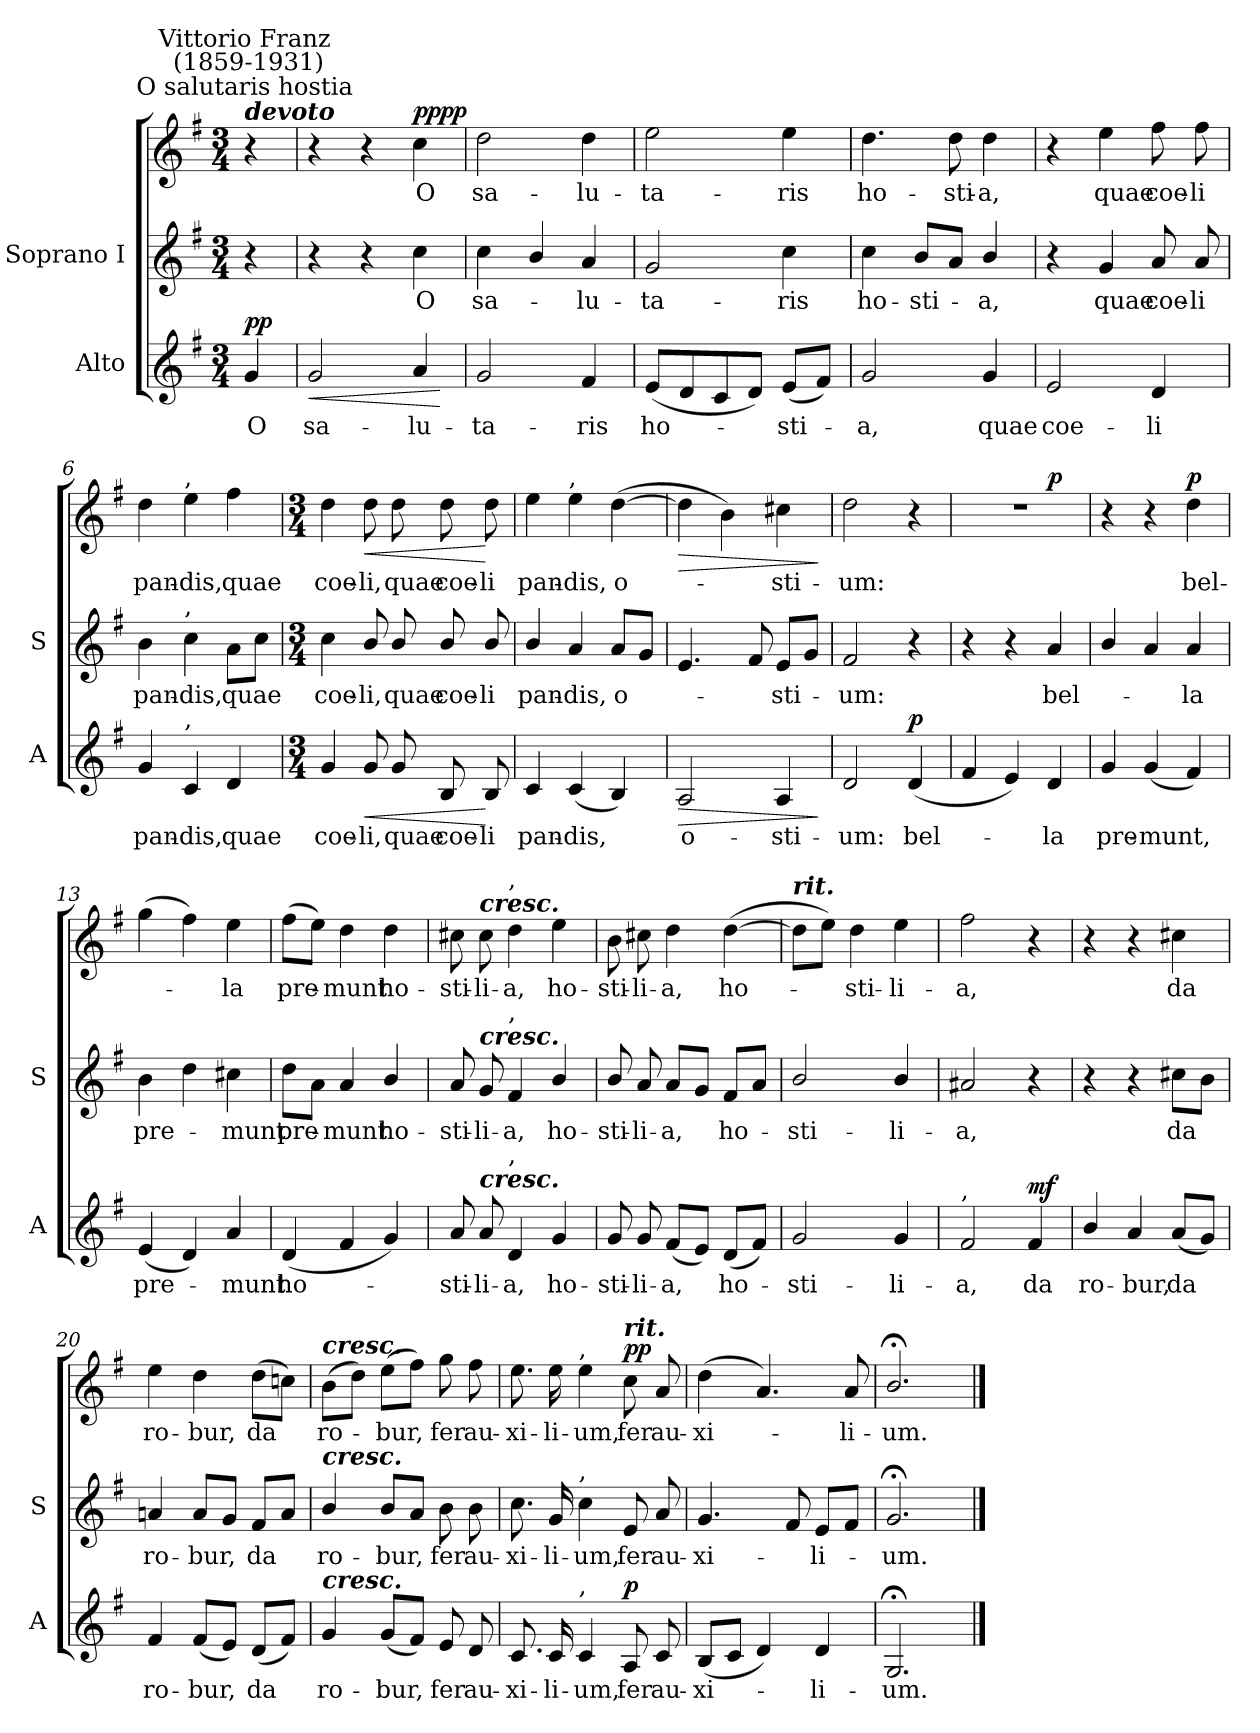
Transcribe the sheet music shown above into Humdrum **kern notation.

**kern	**text	**dynam	**kern	**text	**kern	**text	**dynam
*part2	*part2	*part2	*part1	*part1	*part1	*part1	*part1
*staff3	*staff3	*staff3	*staff2	*staff2	*staff1	*staff1	*staff1/2
*I"Alto	*	*	*I"Soprano I	*	*	*	*
*I'A	*	*	*I'S	*	*	*	*
*clefG2	*	*	*clefG2	*	*clefG2	*	*
*k[f#]	*	*	*k[f#]	*	*k[f#]	*	*
*G:	*	*	*G:	*	*G:	*	*
*M3/4	*	*	*M3/4	*	*M3/4	*	*
=	=	=	=	=	=	=	=
!	!	!	!	!	!LO:TX:a:Bi:t=devoto	!	!
!	!	!	!	!	!LO:TX:a:cj:t=O salutaris hostia	!	!
!	!	!	!	!	!LO:TX:a:cj:t=Vittorio Franz\n (1859-1931)	!	!
!	!LO:LY:b	!LO:DY:b	!	!	!	!	!
4g	O	pp	4r	.	4r	.	.
=1	=1	=1	=1	=1	=1	=1	=1
!	!LO:LY:b	!LO:HP:b	!	!	!	!	!
2g	sa-	<	4r	.	4r	.	.
.	.	.	4r	.	4r	.	.
!	!LO:LY:b	!	!	!LO:LY:b	!	!LO:LY:b	!LO:DY:b=2
!	!	!	!	!	!	!	!LO:DY:n=1:b
4a	-lu-	.	4cc	O	4cc	O	pp pp
.	.	[	.	.	.	.	.
=2	=2	=2	=2	=2	=2	=2	=2
!	!LO:LY:b	!	!	!LO:LY:b	!	!LO:LY:b	!
2g	-ta-	.	4cc	-sa-	2dd	sa-	.
.	.	.	4b/	.	.	.	.
!	!LO:LY:b	!	!	!LO:LY:b	!	!LO:LY:b	!
4f#	-ris	.	4a	lu-	4dd	-lu-	.
=3	=3	=3	=3	=3	=3	=3	=3
!	!LO:LY:b	!	!	!LO:LY:b	!	!LO:LY:b	!
(<8eL	ho-	.	2g	ta-	2ee	-ta-	.
8d	.	.	.	.	.	.	.
8c	.	.	.	.	.	.	.
8dJ)	.	.	.	.	.	.	.
!	!LO:LY:b	!	!	!LO:LY:b	!	!LO:LY:b	!
(<8eL	sti-	.	4cc	-ris	4ee	-ris	.
8f#J)	.	.	.	.	.	.	.
=4	=4	=4	=4	=4	=4	=4	=4
!	!LO:LY:b	!	!	!LO:LY:b	!	!LO:LY:b	!
2g	a,	.	4cc	ho-	4.dd	ho-	.
!	!	!	!	!LO:LY:b	!	!	!
.	.	.	8bL	-sti-	.	.	.
!	!	!	!	!	!	!LO:LY:b	!
.	.	.	8aJ	.	8dd	-sti-	.
!	!LO:LY:b	!	!	!LO:LY:b	!	!LO:LY:b	!
4g	quae	.	4b/	a,	4dd	-a,	.
=5	=5	=5	=5	=5	=5	=5	=5
!	!LO:LY:b	!	!	!	!	!	!
2e	coe-	.	4r	.	4r	.	.
!	!	!	!	!LO:LY:b	!	!LO:LY:b	!
.	.	.	4g	quae	4ee	quae	.
!	!LO:LY:b	!	!	!LO:LY:b	!	!LO:LY:b	!
4d	-li	.	8a	coe-	8ff#	coe-	.
!	!	!	!	!LO:LY:b	!	!LO:LY:b	!
.	.	.	8a	-li	8ff#	-li	.
=6	=6	=6	=6	=6	=6	=6	=6
!	!LO:LY:b	!	!	!LO:LY:b	!	!LO:LY:b	!
4g	pan-	.	4b	pan-	4dd	pan-	.
!	!	!	!	!	!LO:TX:a:t=,	!	!
!	!	!	!LO:TX:a:t=,	!	!	!	!
!LO:TX:a:t=,	!	!	!	!	!	!	!
!	!LO:LY:b	!	!	!LO:LY:b	!	!LO:LY:b	!
4c	-dis,	.	4cc	-dis,	4ee	-dis,	.
!	!LO:LY:b	!	!	!LO:LY:b	!	!LO:LY:b	!
4d	quae	.	8aL	quae	4ff#	quae	.
.	.	.	8ccJ	.	.	.	.
!!LO:LB:g=z
=7	=7	=7	=7	=7	=7	=7	=7
*M3/4	*	*	*M3/4	*	*M3/4	*	*
!	!LO:LY:b	!	!	!LO:LY:b	!	!LO:LY:b	!
4g	coe-	.	4cc	coe-	4dd	coe-	.
!	!LO:LY:b	!LO:HP:b	!	!LO:LY:b	!	!LO:LY:b	!LO:HP:b
8g	-li,	<	8b/	-li,	8dd	-li,	<
!	!LO:LY:b	!	!	!LO:LY:b	!	!LO:LY:b	!
8g	quae	.	8b/	quae	8dd	quae	.
!	!LO:LY:b	!	!	!LO:LY:b	!	!LO:LY:b	!
8B	coe-	.	8b/	coe-	8dd	coe-	.
!	!LO:LY:b	!	!	!LO:LY:b	!	!LO:LY:b	!
8B	-li	[	8b/	-li	8dd	-li	[
=8	=8	=8	=8	=8	=8	=8	=8
!	!LO:LY:b	!	!	!LO:LY:b	!	!LO:LY:b	!
4c	pan-	.	4b/	pan-	4ee	pan-	.
!	!	!	!	!	!LO:TX:a:t=,	!	!
!	!LO:LY:b	!	!	!LO:LY:b	!	!LO:LY:b	!
(<4c	-dis,	.	4a	-dis,	4ee	-dis,	.
!	!	!	!	!LO:LY:b	!	!LO:LY:b	!
4B)	.	.	8aL	o-	(>[4dd	o-	.
.	.	.	8gJ	.	.	.	.
=9	=9	=9	=9	=9	=9	=9	=9
!	!LO:LY:b	!LO:HP:b	!	!	!	!	!LO:HP:b
2A	o-	>	4.e	.	4dd]	.	>
.	.	.	.	.	4b)	.	.
.	.	.	8f#	.	.	.	.
!	!LO:LY:b	!	!	!LO:LY:b	!	!LO:LY:b	!
4A	-sti-	.	8eL	-sti-	4cc#X	sti-	.
.	.	.	8gJ	.	.	.	.
.	.	]	.	.	.	.	]
=10	=10	=10	=10	=10	=10	=10	=10
!	!LO:LY:b	!	!	!LO:LY:b	!	!LO:LY:b	!
2d	-um:	.	2f#	um:	2dd	um:	.
!	!LO:LY:b	!LO:DY:b	!	!	!	!	!
(<4d	bel-	p	4r	.	4r	.	.
=11	=11	=11	=11	=11	=11	=11	=11
!	!	!	!	!	!LO:N:vis=1	!	!
4f#	.	.	4r	.	2.r	.	.
4e)	.	.	4r	.	.	.	.
!	!LO:LY:b	!	!	!LO:LY:b	!	!	!LO:DY:b=2
4d	la	.	4a	bel-	.	.	p
=12	=12	=12	=12	=12	=12	=12	=12
!	!LO:LY:b	!	!	!	!	!	!
4g	pre-	.	4b/	.	4r	.	.
!	!LO:LY:b	!	!	!	!	!	!
(<4g	-munt,	.	4a	.	4r	.	.
!	!	!	!	!LO:LY:b	!	!LO:LY:b	!LO:DY:b
4f#)	.	.	4a	la	(<4dd	bel-	p
!!LO:LB:g=z
=13	=13	=13	=13	=13	=13	=13	=13
!	!LO:LY:b	!	!	!LO:LY:b	!	!	!
(<4e	pre-	.	4b	pre-	(>4gg	.	.
4d)	.	.	4dd	.	4ff#)	.	.
!	!LO:LY:b	!	!	!LO:LY:b	!	!LO:LY:b	!
4a	munt	.	4cc#X	munt	4ee	la	.
=14	=14	=14	=14	=14	=14	=14	=14
!	!LO:LY:b	!	!	!LO:LY:b	!	!LO:LY:b	!
(<4d	ho-	.	8ddL	-pre-	(>8ff#L	pre-	.
.	.	.	8aJ	.	8eeJ)	.	.
!	!	!	!	!LO:LY:b	!	!LO:LY:b	!
4f#	.	.	4a	munt	4dd	munt	.
!	!	!	!	!LO:LY:b	!	!LO:LY:b	!
4g)	.	.	4b/	ho-	4dd	ho-	.
=15	=15	=15	=15	=15	=15	=15	=15
!	!LO:LY:b	!	!	!LO:LY:b	!	!LO:LY:b	!
8a	sti-	.	8a	-sti-	8cc#X	-sti-	.
!	!	!	!	!	!LO:TX:a:Bi:t=cresc.	!	!
!	!	!	!LO:TX:a:Bi:t=cresc.	!	!	!	!
!LO:TX:a:Bi:t=cresc.	!	!	!	!	!	!	!
!	!LO:LY:b	!	!	!LO:LY:b	!	!LO:LY:b	!
8a	-li-	.	8g	-li-	8cc#	-li-	.
!	!	!	!	!	!LO:TX:a:t=,	!	!
!	!	!	!LO:TX:a:t=,	!	!	!	!
!LO:TX:a:t=,	!	!	!	!	!	!	!
!	!LO:LY:b	!	!	!LO:LY:b	!	!LO:LY:b	!
4d	-a,	.	4f#	-a,	4dd	-a,	.
!	!LO:LY:b	!	!	!LO:LY:b	!	!LO:LY:b	!
4g	ho-	.	4b/	ho-	4ee	ho-	.
=16	=16	=16	=16	=16	=16	=16	=16
!	!LO:LY:b	!	!	!LO:LY:b	!	!LO:LY:b	!
8g	-sti-	.	8b/	sti-	8b	-sti-	.
!	!LO:LY:b	!	!	!LO:LY:b	!	!LO:LY:b	!
8g	-li-	.	8a	-li-	8cc#X	-li-	.
!	!LO:LY:b	!	!	!LO:LY:b	!	!LO:LY:b	!
(<8f#L	-a,	.	8aL	-a,	4dd	-a,	.
8eJ)	.	.	8gJ)	.	.	.	.
!	!LO:LY:b	!	!	!LO:LY:b	!	!LO:LY:b	!
(<8dL	ho-	.	8f#L	ho-	(>[4dd	ho-	.
8f#J)	.	.	8aJ	.	.	.	.
=17	=17	=17	=17	=17	=17	=17	=17
!	!	!	!	!	!LO:TX:a:Bi:t=rit.	!	!
!	!LO:LY:b	!	!	!LO:LY:b	!	!	!
2g	sti-	.	2b/	-sti-	8ddL]	.	.
.	.	.	.	.	8eeJ)	.	.
!	!	!	!	!	!	!LO:LY:b	!
.	.	.	.	.	4dd	sti-	.
!	!LO:LY:b	!	!	!LO:LY:b	!	!LO:LY:b	!
4g	-li-	.	4b/	-li-	4ee	-li-	.
=18	=18	=18	=18	=18	=18	=18	=18
!LO:TX:a:t=,	!	!	!	!	!	!	!
!	!LO:LY:b	!	!	!LO:LY:b	!	!LO:LY:b	!
2f#	-a,	.	2a#X	a,	2ff#	-a,	.
!	!LO:LY:b	!LO:DY:b	!	!	!	!	!
4f#	da	mf	4r	.	4r	.	.
=19	=19	=19	=19	=19	=19	=19	=19
!	!LO:LY:b	!	!	!	!	!	!
4b/	ro-	.	4r	.	4r	.	.
!	!LO:LY:b	!	!	!	!	!	!
4a	-bur,	.	4r	.	4r	.	.
!	!LO:LY:b	!	!	!LO:LY:b	!	!LO:LY:b	!LO:DY:b=2
!	!	!	!	!	!	!	!LO:DY:n=1:b
(<8aL	da	.	8cc#XL	da	4cc#X	da	mf mf
8gJ)	.	.	8bJ	.	.	.	.
!!LO:LB:g=z
=20	=20	=20	=20	=20	=20	=20	=20
!	!LO:LY:b	!	!	!LO:LY:b	!	!LO:LY:b	!
4f#	ro-	.	4an	ro-	4ee	ro-	.
!	!LO:LY:b	!	!	!LO:LY:b	!	!LO:LY:b	!
(<8f#L	-bur,	.	8aL	-bur,	4dd	-bur,	.
8eJ)	.	.	8gJ	.	.	.	.
!	!LO:LY:b	!	!	!LO:LY:b	!	!LO:LY:b	!
(<8dL	da	.	8f#L	da	(>8ddL	da	.
8f#J)	.	.	8aJ	.	8ccnJ)	.	.
=21	=21	=21	=21	=21	=21	=21	=21
!	!	!	!	!	!LO:TX:a:Bi:t=cresc.	!	!
!	!	!	!LO:TX:a:Bi:t=cresc.	!	!	!	!
!LO:TX:a:Bi:t=cresc.	!	!	!	!	!	!	!
!	!LO:LY:b	!	!	!LO:LY:b	!	!LO:LY:b	!
4g	ro-	.	4b/	-ro-	(>8bL	ro-	.
.	.	.	.	.	8ddJ)	.	.
!	!LO:LY:b	!	!	!LO:LY:b	!	!LO:LY:b	!
(<8gL	-bur,	.	8b/L	-bur,	(>8eeL	bur,	.
8f#J)	.	.	8aJ	.	8ff#J)	.	.
!	!LO:LY:b	!	!	!LO:LY:b	!	!LO:LY:b	!
8e	fer	.	8b	fer	8gg	fer	.
!	!LO:LY:b	!	!	!LO:LY:b	!	!LO:LY:b	!
8d	au-	.	8b	au-	8ff#	au-	.
=22	=22	=22	=22	=22	=22	=22	=22
!	!LO:LY:b	!	!	!LO:LY:b	!	!LO:LY:b	!
8.c	-xi-	.	8.cc	-xi-	8.ee	-xi-	.
!	!LO:LY:b	!	!	!LO:LY:b	!	!LO:LY:b	!
16c	-li-	.	16g	-li-	16ee	-li-	.
!	!	!	!	!	!LO:TX:a:t=,	!	!
!	!	!	!LO:TX:a:t=,	!	!	!	!
!LO:TX:a:t=,	!	!	!	!	!	!	!
!	!LO:LY:b	!	!	!LO:LY:b	!	!LO:LY:b	!
4c	-um,	.	4cc	-um,	4ee	-um,	.
!	!	!	!	!	!LO:TX:a:Bi:t=rit.	!	!
!	!LO:LY:b	!LO:DY:b	!	!LO:LY:b	!	!LO:LY:b	!LO:DY:b=2
!	!	!	!	!	!	!	!LO:DY:n=1:b
8A	fer	p	8e	fer	8cc	fer	p p
!	!LO:LY:b	!	!	!LO:LY:b	!	!LO:LY:b	!
8c	au-	.	8a	au-	8a	au-	.
=23	=23	=23	=23	=23	=23	=23	=23
!	!LO:LY:b	!	!	!LO:LY:b	!	!LO:LY:b	!
(<8BL	-xi-	.	4.g	-xi-	(<4dd	-xi-	.
8cJ	.	.	.	.	.	.	.
4d)	.	.	.	.	4.a)	.	.
.	.	.	8f#	.	.	.	.
!	!LO:LY:b	!	!	!LO:LY:b	!	!	!
4d	li-	.	8eL	li-	.	.	.
!	!	!	!	!	!	!LO:LY:b	!
.	.	.	8f#J	.	8a	li-	.
=24	=24	=24	=24	=24	=24	=24	=24
!	!LO:LY:b	!	!	!LO:LY:b	!	!LO:LY:b	!
2.G;<	-um.	.	2.g;<	um.	2.b;</	um.	.
==	==	==	==	==	==	==	==
*-	*-	*-	*-	*-	*-	*-	*-
